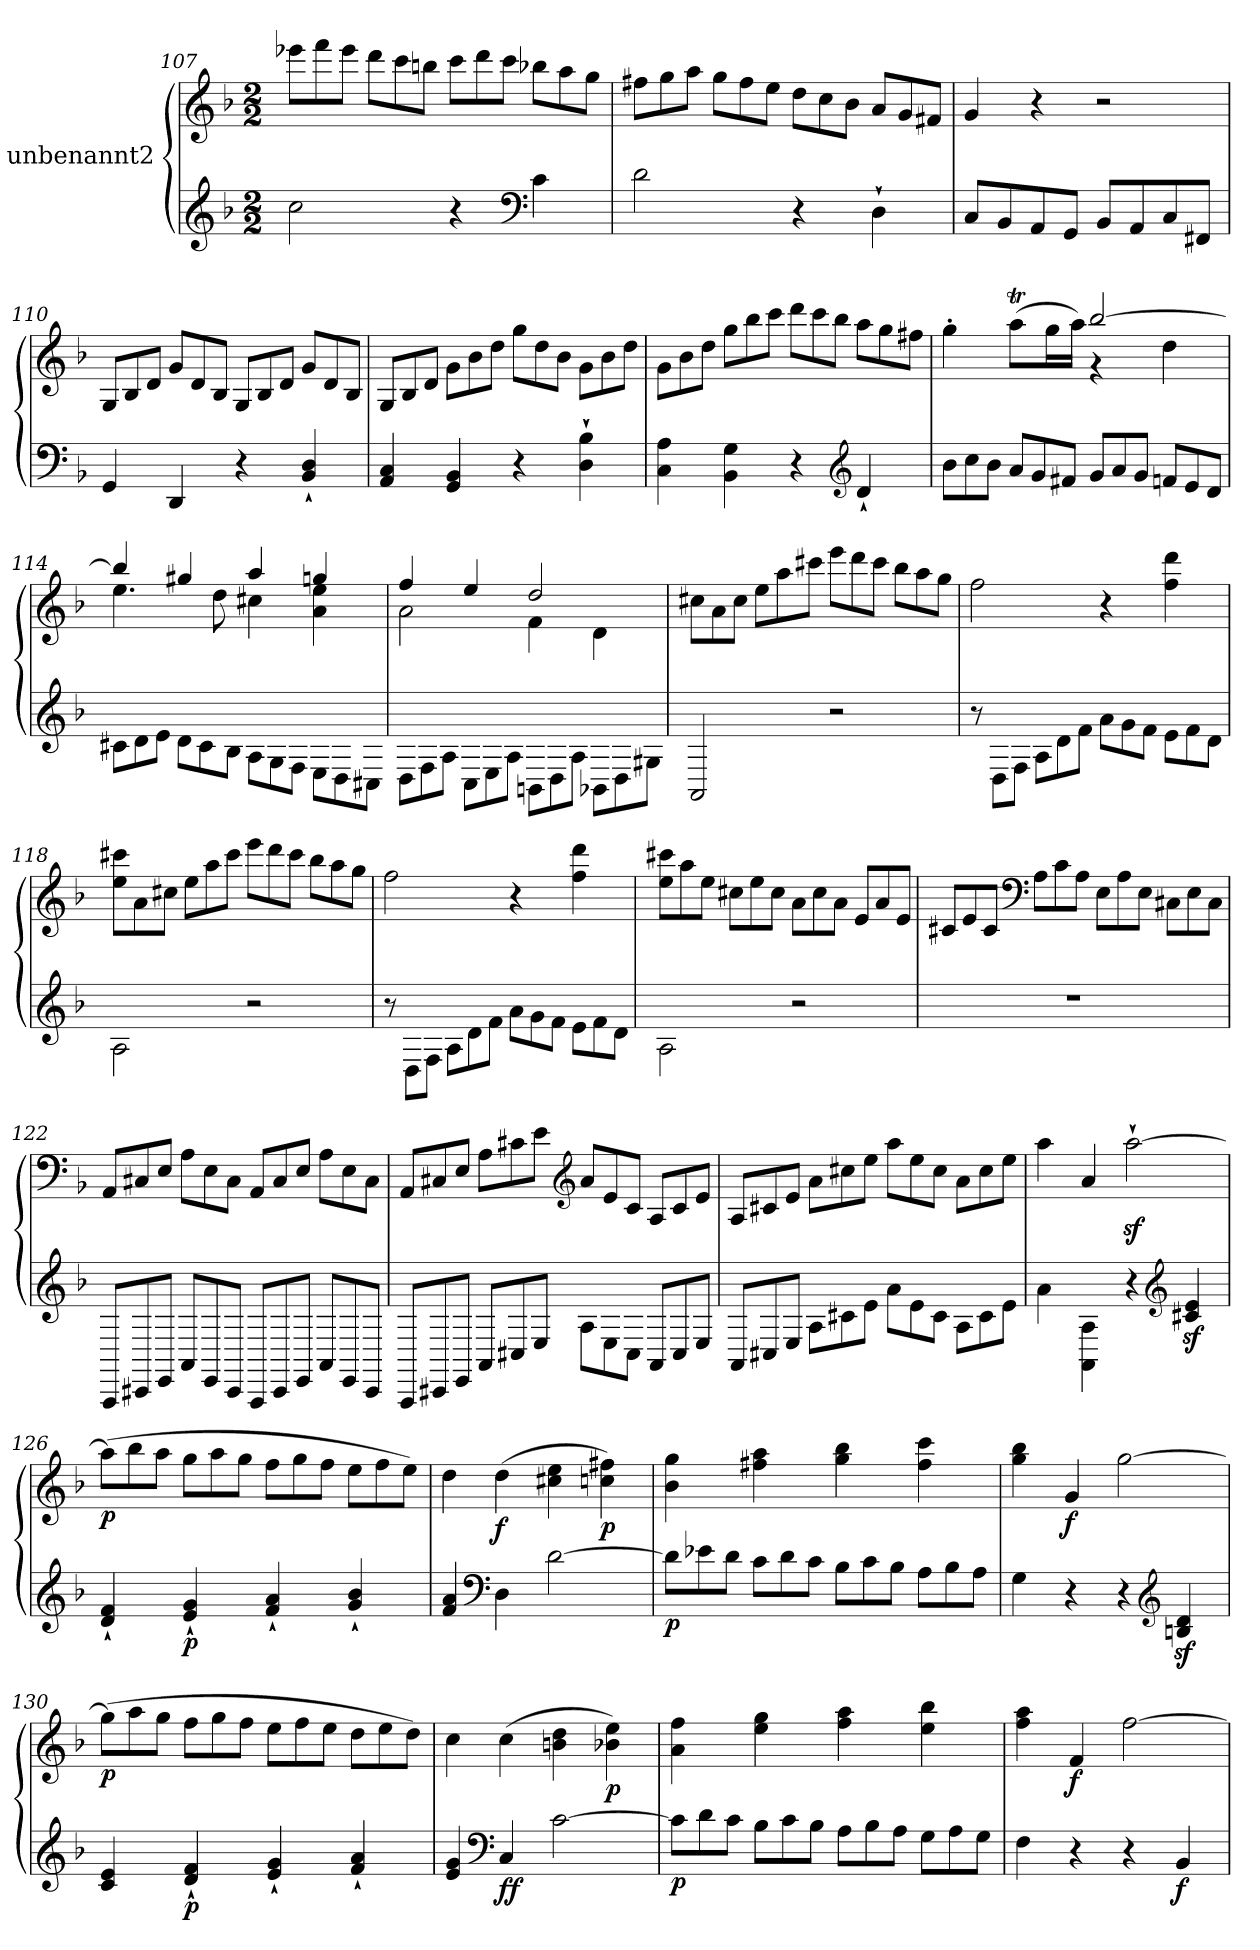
**kern	**kern	**dynam
*part1	*part1	*part1
*staff2	*staff1	*staff1/2
*I"unbenannt2	*	*
*clefG2	*clefG2	*
*k[b-]	*k[b-]	*
*M2/2	*M2/2	*
*	*Xtuplet	*
=107	=107	=107
2cc\	12eee-X\L	.
.	12fff\	.
.	12eee-\J	.
.	12ddd\L	.
.	12ccc\	.
.	12bbn\J	.
4r	12ccc\L	.
.	12ddd\	.
.	12ccc\J	.
*clefF4	*	*
4c\	12bb-X\L	.
.	12aa\	.
.	12gg\J	.
=108	=108	=108
2d\	12ff#X\L	.
.	12gg\	.
.	12aa\J	.
.	12gg\L	.
.	12ff#\	.
.	12ee\J	.
4r	12dd\L	.
.	12cc\	.
.	12b-\J	.
4D`\	12a/L	.
.	12g/	.
.	12f#X/J	.
=109	=109	=109
8C/L	4g/	.
8BB-/	.	.
8AA/	4r	.
8GG/J	.	.
8BB-/L	2r	.
8AA/	.	.
8C/	.	.
8FF#X/J	.	.
=110	=110	=110
4GG/	12G/L	.
.	12B-/	.
.	12d/J	.
4DD/	12g/L	.
.	12d/	.
.	12B-/J	.
4r	12G/L	.
.	12B-/	.
.	12d/J	.
4BB-/` 4D/`	12g/L	.
.	12d/	.
.	12B-/J	.
=111	=111	=111
4AA/ 4C/	12G/L	.
.	12B-/	.
.	12d/J	.
4GG/ 4BB-/	12g\L	.
.	12b-\	.
.	12dd\J	.
4r	12gg\L	.
.	12dd\	.
.	12b-\J	.
4D\` 4B-\`	12g\L	.
.	12b-\	.
.	12dd\J	.
=112	=112	=112
4C\ 4A\	12g\L	.
.	12b-\	.
.	12dd\J	.
4BB-\ 4G\	12gg\L	.
.	12bb-\	.
.	12ccc\J	.
4r	12ddd\L	.
.	12ccc\	.
.	12bb-\J	.
*clefG2	*	*
4d`/	12aa\L	.
.	12gg\	.
.	12ff#X\J	.
=113	=113	=113
*Xtuplet	*	*
*	*^	*
12b-\L	4gg'\	2ryy	.
12cc\	.	.	.
12b-\J	.	.	.
12a/L	(>8aat\L	.	.
12g/	.	.	.
.	16gg\L	.	.
12f#X/J	.	.	.
.	16aa\JJ)	.	.
12g/L	[2bb-/	4r	.
12a/	.	.	.
12g/J	.	.	.
12fn/L	.	4dd\	.
12e/	.	.	.
12d/J	.	.	.
=114	=114	=114	=114
12c#X\L	4bb-/]	4.ee\	.
12d\	.	.	.
12e\J	.	.	.
12d\L	4gg#X/	.	.
12c#\	.	.	.
.	.	8dd\	.
12B-\J	.	.	.
12A\L	4aa/	4cc#X\	.
12G\	.	.	.
12F\J	.	.	.
12E\L	4ggn/	4a\ 4ee\	.
12D\	.	.	.
12C#X\J	.	.	.
=115	=115	=115	=115
12D\L	4ff/	2a\	.
12F\	.	.	.
12A\J	.	.	.
12C\L	4ee/	.	.
12E\	.	.	.
12A\J	.	.	.
12BBn\L	2dd/	4f\	.
12D\	.	.	.
12A\J	.	.	.
12BB-X\L	.	4d\	.
12D\	.	.	.
12G#X\J	.	.	.
*	*v	*v	*
=116	=116	=116
2AA/	12cc#X\L	.
.	12a\	.
.	12cc#\J	.
.	12ee\L	.
.	12aa\	.
.	12ccc#X\J	.
2r	12eee\L	.
.	12ddd\	.
.	12ccc#\J	.
.	12bb-\L	.
.	12aa\	.
.	12gg\J	.
=117	=117	=117
12r	2ff\	.
12D\L	.	.
12F\J	.	.
12A\L	.	.
12d\	.	.
12f\J	.	.
12a\L	4r	.
12g\	.	.
12f\J	.	.
12e\L	4ff\ 4ddd\	.
12f\	.	.
12d\J	.	.
=118	=118	=118
2A\	12ee\ 12ccc#X\L	.
.	12a\	.
.	12cc#X\J	.
.	12ee\L	.
.	12aa\	.
.	12ccc#\J	.
2r	12eee\L	.
.	12ddd\	.
.	12ccc#\J	.
.	12bb-\L	.
.	12aa\	.
.	12gg\J	.
=119	=119	=119
12r	2ff\	.
12D\L	.	.
12F\J	.	.
12A\L	.	.
12d\	.	.
12f\J	.	.
12a\L	4r	.
12g\	.	.
12f\J	.	.
12e\L	4ff\ 4ddd\	.
12f\	.	.
12d\J	.	.
=120	=120	=120
2A\	12ee\ 12ccc#X\L	.
.	12aa\	.
.	12ee\J	.
.	12cc#X\L	.
.	12ee\	.
.	12cc#\J	.
2r	12a\L	.
.	12cc#\	.
.	12a\J	.
.	12e/L	.
.	12a/	.
.	12e/J	.
=121	=121	=121
1r	12c#X/L	.
.	12e/	.
.	12c#/J	.
*	*clefF4	*
.	12A\L	.
.	12c#\	.
.	12A\J	.
.	12E\L	.
.	12A\	.
.	12E\J	.
.	12C#X\L	.
.	12E\	.
.	12C#\J	.
=122	=122	=122
12AAA/L	12AA/L	.
12CC#X/	12C#X/	.
12EE/J	12E/J	.
12AA/L	12A\L	.
12EE/	12E\	.
12CC#/J	12C#\J	.
12AAA/L	12AA/L	.
12CC#/	12C#/	.
12EE/J	12E/J	.
12AA/L	12A\L	.
12EE/	12E\	.
12CC#/J	12C#\J	.
=123	=123	=123
12AAA/L	12AA/L	.
12CC#X/	12C#X/	.
12EE/J	12E/J	.
12AA/L	12A\L	.
12C#X/	12c#X\	.
12E/J	12e\J	.
*	*clefG2	*
12A\L	12a/L	.
12E\	12e/	.
12C#\J	12c#/J	.
12AA/L	12A/L	.
12C#/	12c#/	.
12E/J	12e/J	.
=124	=124	=124
12AA/L	12A/L	.
12C#X/	12c#X/	.
12E/J	12e/J	.
12A\L	12a\L	.
12c#X\	12cc#X\	.
12e\J	12ee\J	.
12a\L	12aa\L	.
12e\	12ee\	.
12c#\J	12cc#\J	.
12A\L	12a\L	.
12c#\	12cc#\	.
12e\J	12ee\J	.
=125	=125	=125
4a\	4aa\	.
4AA\ 4A\	4a/	.
4r	[2aaz<`\	.
*clefG2	*	*
4c#X/z< 4e/z<	.	.
=126	=126	=126
!	!	!LO:DY:b
4d/` 4f/`	(>12aa\L]	p
.	12bb-\	.
.	12aa\J	.
!	!	!LO:DY:b=2
4e/` 4g/`	12gg\L	p
.	12aa\	.
.	12gg\J	.
4f/` 4a/`	12ff\L	.
.	12gg\	.
.	12ff\J	.
4g/` 4b-/`	12ee\L	.
.	12ff\	.
.	12ee\J)	.
=127	=127	=127
4f/ 4a/	4dd\	.
*clefF4	*	*
!	!	!LO:DY:b
4D\	(>4dd\	f
[2d\	4cc#X\ 4ee\	.
!	!	!LO:DY:b
.	4ccn\ 4ff#X\)	p
=128	=128	=128
!	!	!LO:DY:b=2
12d\L]	4b-\ 4gg\	p
12e-X\	.	.
12d\J	.	.
12c\L	4ff#X\ 4aa\	.
12d\	.	.
12c\J	.	.
12B-\L	4gg\ 4bb-\	.
12c\	.	.
12B-\J	.	.
12A\L	4ff#\ 4ccc\	.
12B-\	.	.
12A\J	.	.
=129	=129	=129
4G\	4gg\ 4bb-\	.
!	!	!LO:DY:b
4r	4g/	f
4r	[2gg\	.
*clefG2	*	*
4Bn/z< 4d/z<	.	.
=130	=130	=130
!	!	!LO:DY:b
4c/ 4e/	(>12gg\L]	p
.	12aa\	.
.	12gg\J	.
!	!	!LO:DY:b=2
4d/` 4f/`	12ff\L	p
.	12gg\	.
.	12ff\J	.
4e/` 4g/`	12ee\L	.
.	12ff\	.
.	12ee\J	.
4f/` 4a/`	12dd\L	.
.	12ee\	.
.	12dd\J)	.
=131	=131	=131
4e/ 4g/	4cc\	.
*clefF4	*	*
!	!	!LO:DY:b=2
!	!	!LO:DY:n=1:b
4C/	(>4cc\	f f
[2c\	4bn\ 4dd\	.
!	!	!LO:DY:n=2:b
.	4b-X\ 4ee\)	p
=132	=132	=132
!	!	!LO:DY:b=2
12c\L]	4a\ 4ff\	p
12d\	.	.
12c\J	.	.
12B-\L	4ee\ 4gg\	.
12c\	.	.
12B-\J	.	.
12A\L	4ff\ 4aa\	.
12B-\	.	.
12A\J	.	.
12G\L	4ee\ 4bb-\	.
12A\	.	.
12G\J	.	.
=133	=133	=133
4F\	4ff\ 4aa\	.
!	!	!LO:DY:b
4r	4f/	f
4r	[2ff\	.
!	!	!LO:DY:b=2
4BB-/	.	f
=	=	=
*-	*-	*-
